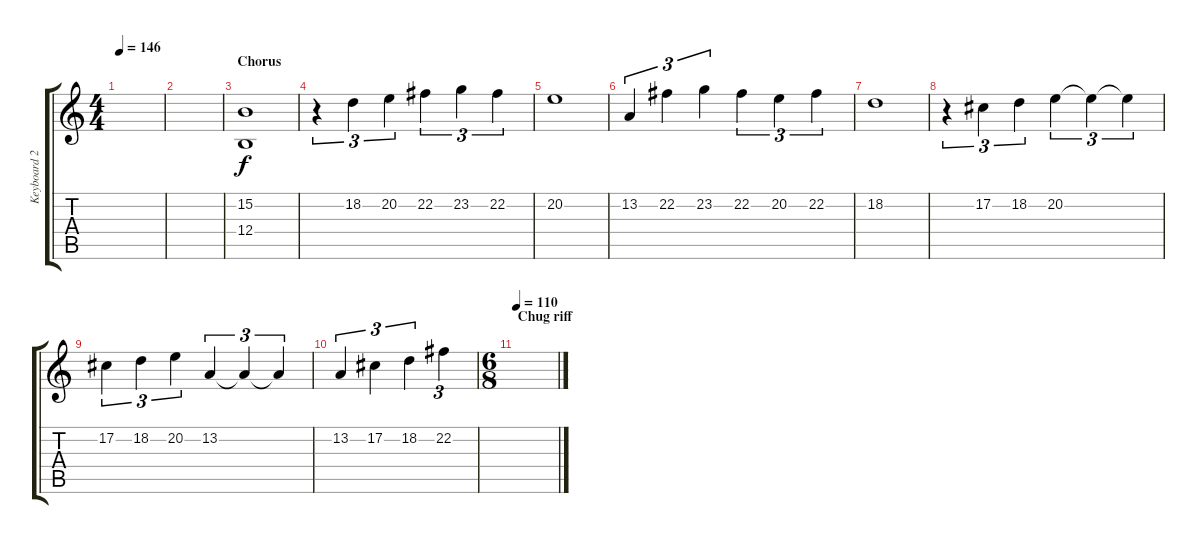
\track ("Keyboard 2" "Keyboard 2") {instrument brightacousticpiano}
\staff {score tabs}
\tuning (Db4 Ab3 E3 B2 Gb2 B1) {hide}
\ts (4 4)
\tempo 146
\clef g2
\ks c
|
|
\section ("" "Chorus")
(15.2 12.4).1 |
r.4{tu (3 2)} 18.2.4{tu (3 2)} 20.2.4{tu (3 2)} 22.2.4{tu (3 2)} 23.2.4{tu (3 2)} 22.2.4{tu (3 2)} |
20.2.1 |
13.2.4{tu (3 2)} 22.2.4{tu (3 2)} 23.2.4{tu (3 2)} 22.2.4{tu (3 2)} 20.2.4{tu (3 2)} 22.2.4{tu (3 2)} |
18.2.1 |
r.4{tu (3 2)} 17.2.4{tu (3 2)} 18.2.4{tu (3 2)} 20.2.4{tu (3 2)} 20.2{t}.4{tu (3 2)} 20.2{t}.4{tu (3 2)} |
17.2.4{tu (3 2)} 18.2.4{tu (3 2)} 20.2.4{tu (3 2)} 13.2.4{tu (3 2)} 13.2{t}.4{tu (3 2)} 13.2{t}.4{tu (3 2)} |
13.2.4{tu (3 2)} 17.2.4{tu (3 2)} 18.2.4{tu (3 2)} 22.2.4{tu (3 2)} |
\ts (6 8)
\section ("" "Chug riff")
\tempo 110
